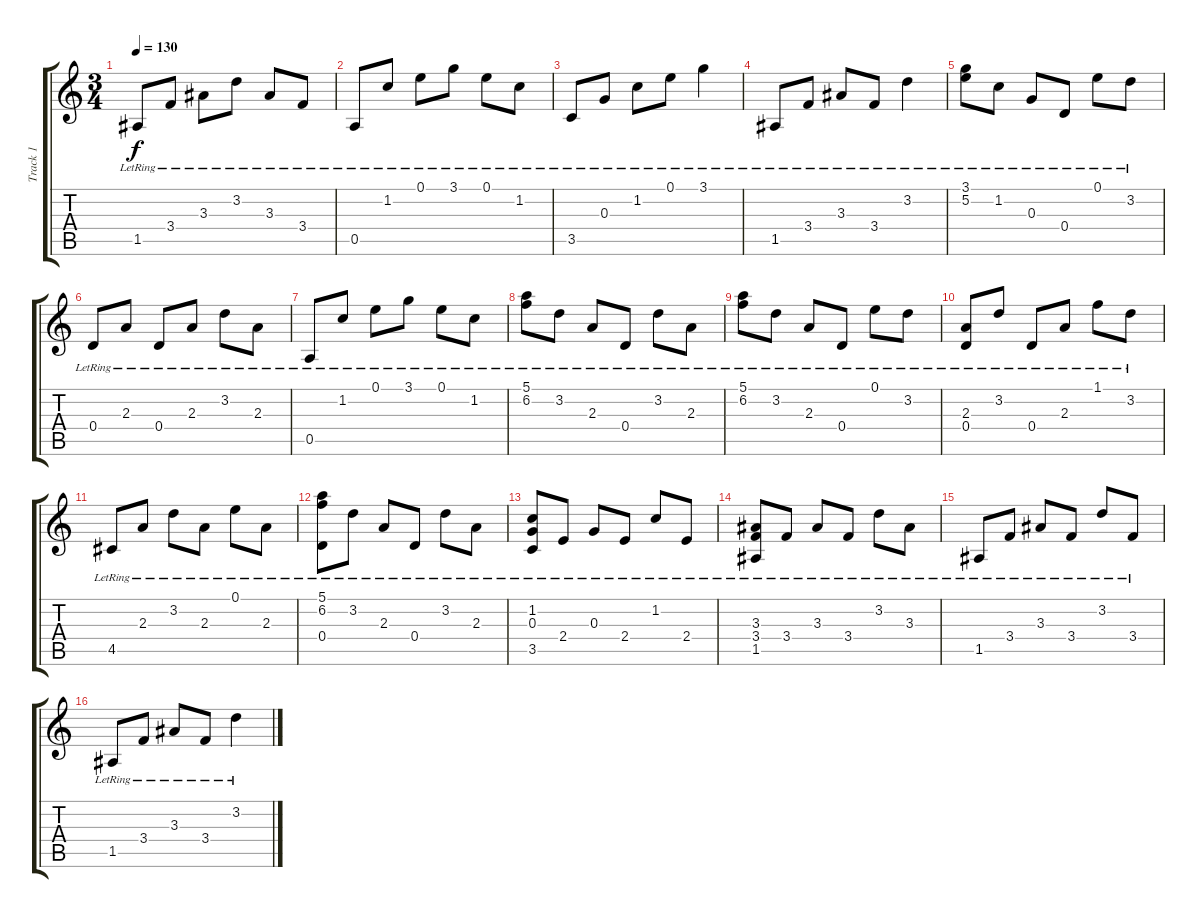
\track ("Track 1" "Track 1") {instrument acousticguitarsteel}
\staff {score tabs}
\tuning (E4 B3 G3 D3 A2 E2) {hide}
\ts (3 4)
\tempo 130
\clef g2
\ks c
1.5{lr}.8{dy f} 3.4{lr}.8 3.3{lr}.8 3.2{lr}.8 3.3{lr}.8 3.4{lr}.8 |
0.5{lr}.8 1.2{lr}.8 0.1{lr}.8 3.1{lr}.8 0.1{lr}.8 1.2{lr}.8 |
3.5{lr}.8 0.3{lr}.8 1.2{lr}.8 0.1{lr}.8 3.1{lr}.4 |
1.5{lr}.8 3.4{lr}.8 3.3{lr}.8 3.4{lr}.8 3.2{lr}.4 |
(3.1{lr} 5.2{lr}).8 1.2{lr}.8 0.3{lr}.8 0.4{lr}.8 0.1{lr}.8 3.2{lr}.8 |
0.4{lr}.8 2.3{lr}.8 0.4{lr}.8 2.3{lr}.8 3.2{lr}.8 2.3{lr}.8 |
0.5{lr}.8 1.2{lr}.8 0.1{lr}.8 3.1{lr}.8 0.1{lr}.8 1.2{lr}.8 |
(5.1{lr} 6.2{lr}).8 3.2{lr}.8 2.3{lr}.8 0.4{lr}.8 3.2{lr}.8 2.3{lr}.8 |
(5.1{lr} 6.2{lr}).8 3.2{lr}.8 2.3{lr}.8 0.4{lr}.8 0.1{lr}.8 3.2{lr}.8 |
(2.3{lr} 0.4{lr}).8 3.2{lr}.8 0.4{lr}.8 2.3{lr}.8 1.1{lr}.8 3.2{lr}.8 |
4.5{lr}.8 2.3{lr}.8 3.2{lr}.8 2.3{lr}.8 0.1{lr}.8 2.3{lr}.8 |
(5.1{lr} 6.2{lr} 0.4).8 3.2{lr}.8 2.3{lr}.8 0.4{lr}.8 3.2{lr}.8 2.3{lr}.8 |
(1.2{lr} 0.3{lr} 3.5{lr}).8 2.4{lr}.8 0.3{lr}.8 2.4{lr}.8 1.2{lr}.8 2.4{lr}.8 |
(3.3{lr} 3.4{lr} 1.5{lr}).8 3.4{lr}.8 3.3{lr}.8 3.4{lr}.8 3.2{lr}.8 3.3{lr}.8 |
1.5{lr}.8 3.4{lr}.8 3.3{lr}.8 3.4{lr}.8 3.2{lr}.8 3.4{lr}.8 |
1.5{lr}.8 3.4{lr}.8 3.3{lr}.8 3.4{lr}.8 3.2{lr}.4
